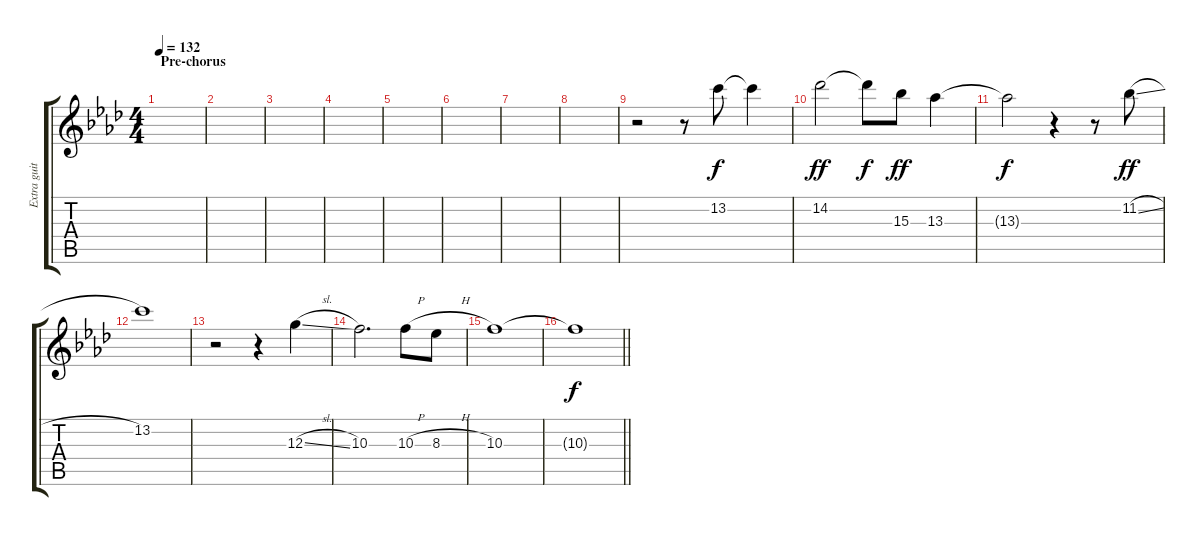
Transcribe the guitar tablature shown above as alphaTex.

\track ("Extra guitar" "Extra guit") {instrument electricguitarclean}
\staff {score tabs}
\tuning (E4 B3 G3 D3 A2 E2) {hide}
\ts (4 4)
\section ("" "Pre-chorus")
\tempo 132
\clef g2
\ks ab
|
|
|
|
|
|
|
|
r.2 r.8 13.2.8 13.2{t}.4{dy f} |
14.2.2{dy ff} 14.2{t}.8{dy f} 15.3.8{dy ff} 13.3.4 |
13.3{t}.2{dy f} r.4 r.8 11.2{sl}.8{dy ff} |
13.2.1 |
r.2 r.4 12.3{sl}.4 |
10.3.2{d} 10.3{h}.8 8.3{h}.8 |
10.3.1 |
\barLineRight lightlight
10.3{t}.1{dy f}
